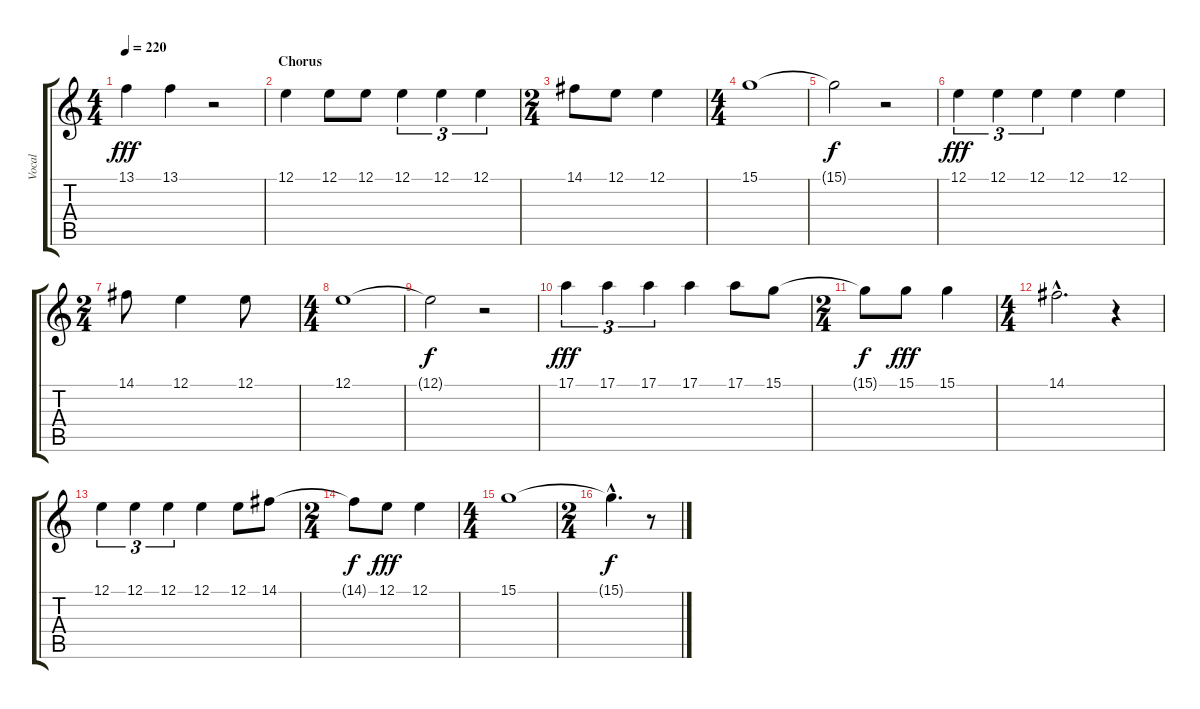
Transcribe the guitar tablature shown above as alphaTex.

\track ("Vocal" "Vocal") {instrument lead2sawtooth}
\staff {score tabs}
\tuning (E4 B3 G3 D3 A2 E2) {hide}
\ts (4 4)
\tempo 220
\clef g2
\ks c
13.1.4{dy fff} 13.1.4 r.2 |
\section ("" "Chorus")
12.1.4 12.1.8 12.1.8 12.1.4{tu (3 2)} 12.1.4{tu (3 2)} 12.1.4{tu (3 2)} |
\ts (2 4)
14.1.8 12.1.8 12.1.4 |
\ts (4 4)
15.1.1 |
15.1{t}.2{dy f} r.2 |
12.1.4{tu (3 2) dy fff} 12.1.4{tu (3 2)} 12.1.4{tu (3 2)} 12.1.4 12.1.4 |
\ts (2 4)
14.1.8 12.1.4 12.1.8 |
\ts (4 4)
12.1.1 |
12.1{t}.2{dy f} r.2 |
17.1.4{tu (3 2) dy fff} 17.1.4{tu (3 2)} 17.1.4{tu (3 2)} 17.1.4 17.1.8 15.1.8 |
\ts (2 4)
15.1{t}.8{dy f} 15.1.8{dy fff} 15.1.4 |
\ts (4 4)
14.1{hac}.2{d} r.4 |
12.1.4{tu (3 2)} 12.1.4{tu (3 2)} 12.1.4{tu (3 2)} 12.1.4 12.1.8 14.1.8 |
\ts (2 4)
14.1{t}.8{dy f} 12.1.8{dy fff} 12.1.4 |
\ts (4 4)
15.1.1 |
\ts (2 4)
15.1{hac t}.4{d dy f} r.8
